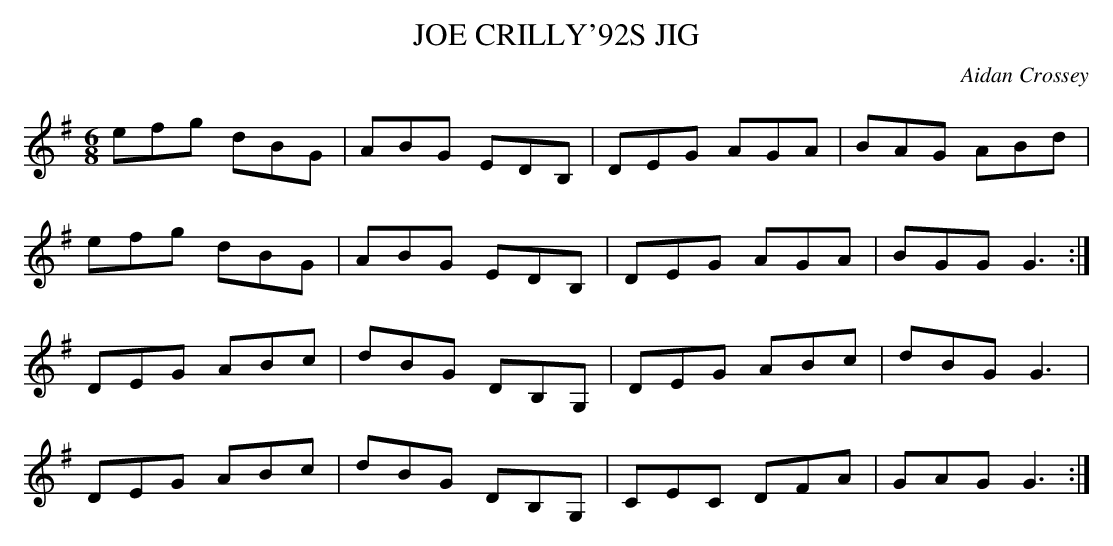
X:1
T:JOE CRILLY\'92S JIG
C:Aidan Crossey
M:6/8
K:G Major
efg dBG|ABG EDB,|DEG AGA|BAG ABd|
efg dBG|ABG EDB,|DEG AGA|BGG G3:|
DEG ABc|dBG DB,G,|DEG ABc|dBG G3|
DEG ABc|dBG DB,G,|CEC DFA|GAG G3:|
